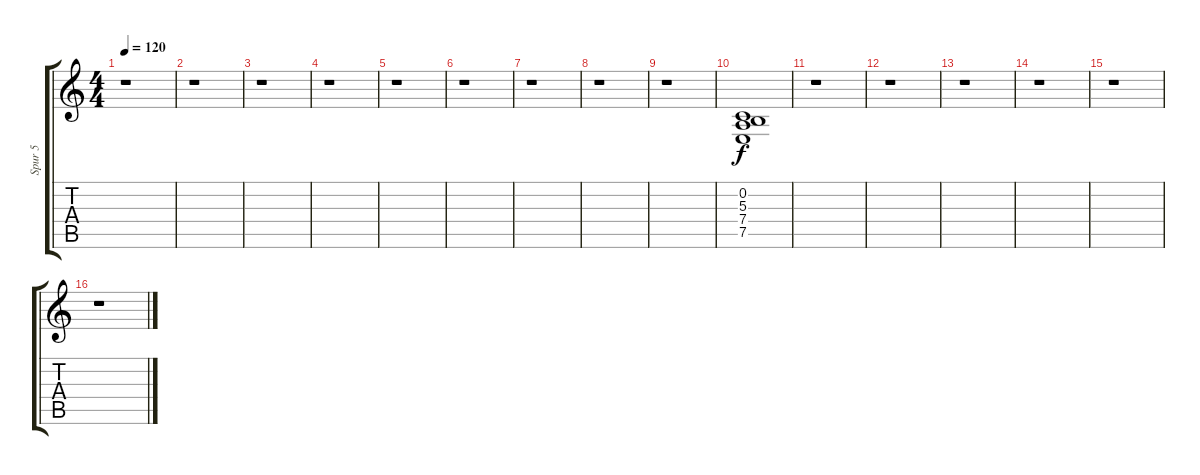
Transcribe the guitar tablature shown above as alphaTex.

\track ("Spur 5" "Spur 5") {instrument synthstrings1}
\staff {score tabs}
\tuning (E4 B3 G3 D3 A2 E2) {hide}
\ts (4 4)
\tempo 120
\clef g2
\ks c
r.1{dy f} |
r.1 |
r.1 |
r.1 |
r.1 |
r.1 |
r.1 |
r.1 |
r.1 |
(0.2 5.3 7.4 7.5).1{volume 5} |
r.1 |
r.1 |
r.1 |
r.1 |
r.1 |
r.1
